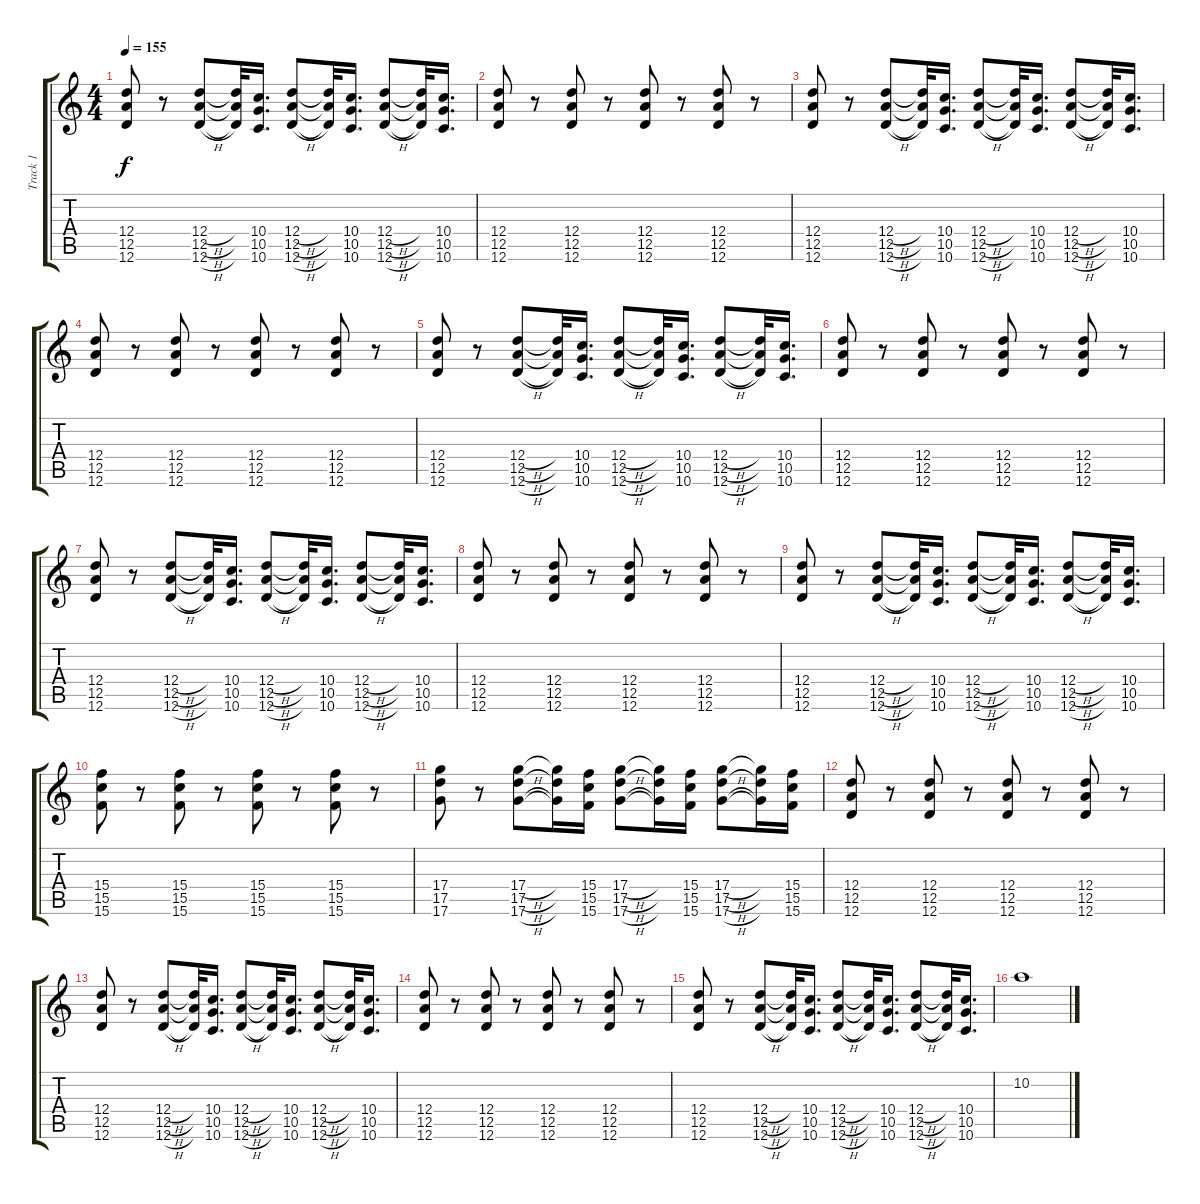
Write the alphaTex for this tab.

\track ("Track 1" "Track 1") {instrument distortionguitar}
\staff {score tabs}
\tuning (E4 B3 G3 D3 A2 D2) {hide}
\ts (4 4)
\tempo 155
\clef g2
\ks c
(12.4 12.5 12.6).8{dy f} r.8 (12.4{h} 12.5{h} 12.6{h}).8 (12.4{t} 12.5{t} 12.6{t}).32 (10.4 10.5 10.6).16{d} (12.4{h} 12.5{h} 12.6{h}).8 (12.4{t} 12.5{t} 12.6{t}).32 (10.4 10.5 10.6).16{d} (12.4{h} 12.5{h} 12.6{h}).8 (12.4{t} 12.5{t} 12.6{t}).32 (10.4 10.5 10.6).16{d} |
(12.4 12.5 12.6).8 r.8 (12.4 12.5 12.6).8 r.8 (12.4 12.5 12.6).8 r.8 (12.4 12.5 12.6).8 r.8 |
(12.4 12.5 12.6).8 r.8 (12.4{h} 12.5{h} 12.6{h}).8 (12.4{t} 12.5{t} 12.6{t}).32 (10.4 10.5 10.6).16{d} (12.4{h} 12.5{h} 12.6{h}).8 (12.4{t} 12.5{t} 12.6{t}).32 (10.4 10.5 10.6).16{d} (12.4{h} 12.5{h} 12.6{h}).8 (12.4{t} 12.5{t} 12.6{t}).32 (10.4 10.5 10.6).16{d} |
(12.4 12.5 12.6).8 r.8 (12.4 12.5 12.6).8 r.8 (12.4 12.5 12.6).8 r.8 (12.4 12.5 12.6).8 r.8 |
(12.4 12.5 12.6).8 r.8 (12.4{h} 12.5{h} 12.6{h}).8 (12.4{t} 12.5{t} 12.6{t}).32 (10.4 10.5 10.6).16{d} (12.4{h} 12.5{h} 12.6{h}).8 (12.4{t} 12.5{t} 12.6{t}).32 (10.4 10.5 10.6).16{d} (12.4{h} 12.5{h} 12.6{h}).8 (12.4{t} 12.5{t} 12.6{t}).32 (10.4 10.5 10.6).16{d} |
(12.4 12.5 12.6).8 r.8 (12.4 12.5 12.6).8 r.8 (12.4 12.5 12.6).8 r.8 (12.4 12.5 12.6).8 r.8 |
(12.4 12.5 12.6).8 r.8 (12.4{h} 12.5{h} 12.6{h}).8 (12.4{t} 12.5{t} 12.6{t}).32 (10.4 10.5 10.6).16{d} (12.4{h} 12.5{h} 12.6{h}).8 (12.4{t} 12.5{t} 12.6{t}).32 (10.4 10.5 10.6).16{d} (12.4{h} 12.5{h} 12.6{h}).8 (12.4{t} 12.5{t} 12.6{t}).32 (10.4 10.5 10.6).16{d} |
(12.4 12.5 12.6).8 r.8 (12.4 12.5 12.6).8 r.8 (12.4 12.5 12.6).8 r.8 (12.4 12.5 12.6).8 r.8 |
(12.4 12.5 12.6).8 r.8 (12.4{h} 12.5{h} 12.6{h}).8 (12.4{t} 12.5{t} 12.6{t}).32 (10.4 10.5 10.6).16{d} (12.4{h} 12.5{h} 12.6{h}).8 (12.4{t} 12.5{t} 12.6{t}).32 (10.4 10.5 10.6).16{d} (12.4{h} 12.5{h} 12.6{h}).8 (12.4{t} 12.5{t} 12.6{t}).32 (10.4 10.5 10.6).16{d} |
(15.4 15.5 15.6).8 r.8 (15.4 15.5 15.6).8 r.8 (15.4 15.5 15.6).8 r.8 (15.4 15.5 15.6).8 r.8 |
(17.4 17.5 17.6).8 r.8 (17.4{h} 17.5{h} 17.6{h}).8 (17.4{t} 17.5{t} 17.6{t}).16 (15.4 15.5 15.6).16 (17.4{h} 17.5{h} 17.6{h}).8 (17.4{t} 17.5{t} 17.6{t}).16 (15.4 15.5 15.6).16 (17.4{h} 17.5{h} 17.6{h}).8 (17.4{t} 17.5{t} 17.6{t}).16 (15.4 15.5 15.6).16 |
(12.4 12.5 12.6).8 r.8 (12.4 12.5 12.6).8 r.8 (12.4 12.5 12.6).8 r.8 (12.4 12.5 12.6).8 r.8 |
(12.4 12.5 12.6).8 r.8 (12.4{h} 12.5{h} 12.6{h}).8 (12.4{t} 12.5{t} 12.6{t}).32 (10.4 10.5 10.6).16{d} (12.4{h} 12.5{h} 12.6{h}).8 (12.4{t} 12.5{t} 12.6{t}).32 (10.4 10.5 10.6).16{d} (12.4{h} 12.5{h} 12.6{h}).8 (12.4{t} 12.5{t} 12.6{t}).32 (10.4 10.5 10.6).16{d} |
(12.4 12.5 12.6).8 r.8 (12.4 12.5 12.6).8 r.8 (12.4 12.5 12.6).8 r.8 (12.4 12.5 12.6).8 r.8 |
(12.4 12.5 12.6).8 r.8 (12.4{h} 12.5{h} 12.6{h}).8 (12.4{t} 12.5{t} 12.6{t}).32 (10.4 10.5 10.6).16{d} (12.4{h} 12.5{h} 12.6{h}).8 (12.4{t} 12.5{t} 12.6{t}).32 (10.4 10.5 10.6).16{d} (12.4{h} 12.5{h} 12.6{h}).8 (12.4{t} 12.5{t} 12.6{t}).32 (10.4 10.5 10.6).16{d} |
10.2.1{volume 16}
